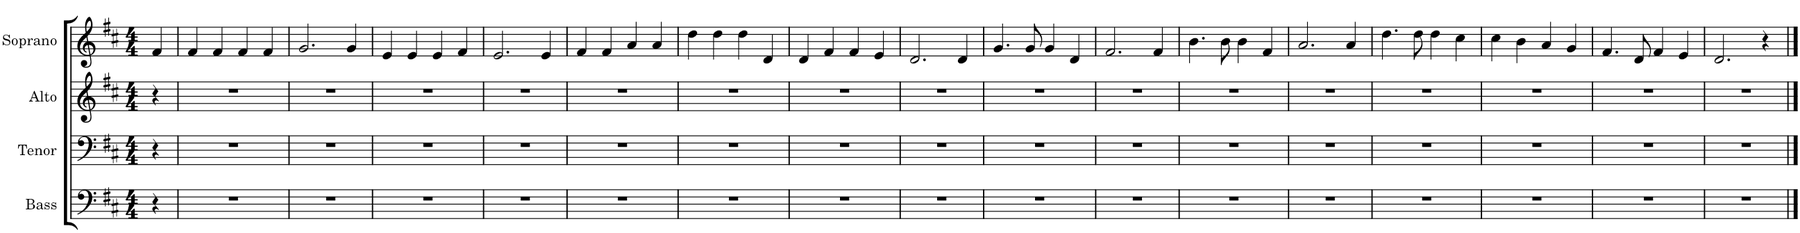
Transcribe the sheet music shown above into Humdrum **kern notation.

**kern	**kern	**kern	**kern
*part4	*part3	*part2	*part1
*staff4	*staff3	*staff2	*staff1
*I"Bass	*I"Tenor	*I"Alto	*I"Soprano
*I'B.	*I'T.	*I'A.	*I'S.
*clefF4	*clefF4	*clefG2	*clefG2
*k[f#c#]	*k[f#c#]	*k[f#c#]	*k[f#c#]
*M4/4	*M4/4	*M4/4	*M4/4
=	=	=	=
4r	4r	4r	4f#/
=1	=1	=1	=1
1r	1r	1r	4f#/
.	.	.	4f#/
.	.	.	4f#/
.	.	.	4f#/
=2	=2	=2	=2
1r	1r	1r	2.g/
.	.	.	4g/
=3	=3	=3	=3
1r	1r	1r	4e/
.	.	.	4e/
.	.	.	4e/
.	.	.	4f#/
=4	=4	=4	=4
1r	1r	1r	2.e/
.	.	.	4e/
=5	=5	=5	=5
1r	1r	1r	4f#/
.	.	.	4f#/
.	.	.	4a/
.	.	.	4a/
=6	=6	=6	=6
1r	1r	1r	4dd\
.	.	.	4dd\
.	.	.	4dd\
.	.	.	4d/
=7	=7	=7	=7
1r	1r	1r	4d/
.	.	.	4f#/
.	.	.	4f#/
.	.	.	4e/
=8	=8	=8	=8
1r	1r	1r	2.d/
.	.	.	4d/
=9	=9	=9	=9
1r	1r	1r	4.g/
.	.	.	8g/
.	.	.	4g/
.	.	.	4d/
=10	=10	=10	=10
1r	1r	1r	2.f#/
.	.	.	4f#/
=11	=11	=11	=11
1r	1r	1r	4.b\
.	.	.	8b\
.	.	.	4b\
.	.	.	4f#/
=12	=12	=12	=12
1r	1r	1r	2.a/
.	.	.	4a/
=13	=13	=13	=13
1r	1r	1r	4.dd\
.	.	.	8dd\
.	.	.	4dd\
.	.	.	4cc#\
=14	=14	=14	=14
1r	1r	1r	4cc#\
.	.	.	4b\
.	.	.	4a/
.	.	.	4g/
=15	=15	=15	=15
1r	1r	1r	4.f#/
.	.	.	8d/
.	.	.	4f#/
.	.	.	4e/
=16	=16	=16	=16
1r	1r	1r	2.d/
.	.	.	4r
==	==	==	==
*-	*-	*-	*-
